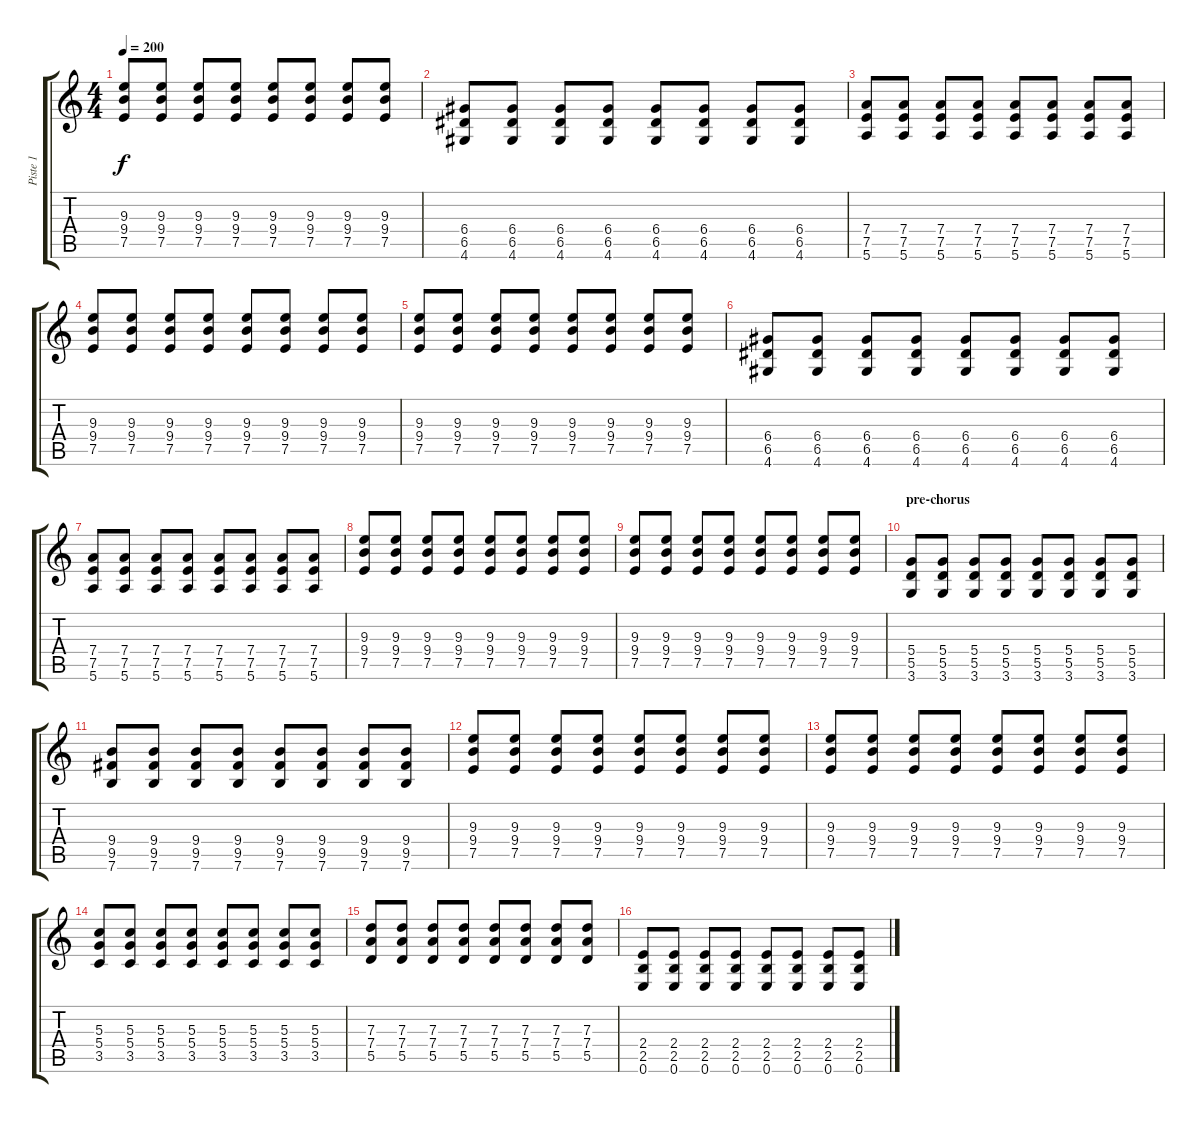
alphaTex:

\track ("Piste 1" "Piste 1") {instrument overdrivenguitar}
\staff {score tabs}
\tuning (E4 B3 G3 D3 A2 E2) {hide}
\ts (4 4)
\tempo 200
\clef g2
\ks c
(9.3 9.4 7.5).8{dy f} (9.3 9.4 7.5).8 (9.3 9.4 7.5).8 (9.3 9.4 7.5).8 (9.3 9.4 7.5).8 (9.3 9.4 7.5).8 (9.3 9.4 7.5).8 (9.3 9.4 7.5).8 |
(6.4 6.5 4.6).8 (6.4 6.5 4.6).8 (6.4 6.5 4.6).8 (6.4 6.5 4.6).8 (6.4 6.5 4.6).8 (6.4 6.5 4.6).8 (6.4 6.5 4.6).8 (6.4 6.5 4.6).8 |
(7.4 7.5 5.6).8 (7.4 7.5 5.6).8 (7.4 7.5 5.6).8 (7.4 7.5 5.6).8 (7.4 7.5 5.6).8 (7.4 7.5 5.6).8 (7.4 7.5 5.6).8 (7.4 7.5 5.6).8 |
(9.3 9.4 7.5).8 (9.3 9.4 7.5).8 (9.3 9.4 7.5).8 (9.3 9.4 7.5).8 (9.3 9.4 7.5).8 (9.3 9.4 7.5).8 (9.3 9.4 7.5).8 (9.3 9.4 7.5).8 |
(9.3 9.4 7.5).8 (9.3 9.4 7.5).8 (9.3 9.4 7.5).8 (9.3 9.4 7.5).8 (9.3 9.4 7.5).8 (9.3 9.4 7.5).8 (9.3 9.4 7.5).8 (9.3 9.4 7.5).8 |
(6.4 6.5 4.6).8 (6.4 6.5 4.6).8 (6.4 6.5 4.6).8 (6.4 6.5 4.6).8 (6.4 6.5 4.6).8 (6.4 6.5 4.6).8 (6.4 6.5 4.6).8 (6.4 6.5 4.6).8 |
(7.4 7.5 5.6).8 (7.4 7.5 5.6).8 (7.4 7.5 5.6).8 (7.4 7.5 5.6).8 (7.4 7.5 5.6).8 (7.4 7.5 5.6).8 (7.4 7.5 5.6).8 (7.4 7.5 5.6).8 |
(9.3 9.4 7.5).8 (9.3 9.4 7.5).8 (9.3 9.4 7.5).8 (9.3 9.4 7.5).8 (9.3 9.4 7.5).8 (9.3 9.4 7.5).8 (9.3 9.4 7.5).8 (9.3 9.4 7.5).8 |
(9.3 9.4 7.5).8 (9.3 9.4 7.5).8 (9.3 9.4 7.5).8 (9.3 9.4 7.5).8 (9.3 9.4 7.5).8 (9.3 9.4 7.5).8 (9.3 9.4 7.5).8 (9.3 9.4 7.5).8 |
\section ("" "pre-chorus")
(5.4 5.5 3.6).8 (5.4 5.5 3.6).8 (5.4 5.5 3.6).8 (5.4 5.5 3.6).8 (5.4 5.5 3.6).8 (5.4 5.5 3.6).8 (5.4 5.5 3.6).8 (5.4 5.5 3.6).8 |
(9.4 9.5 7.6).8 (9.4 9.5 7.6).8 (9.4 9.5 7.6).8 (9.4 9.5 7.6).8 (9.4 9.5 7.6).8 (9.4 9.5 7.6).8 (9.4 9.5 7.6).8 (9.4 9.5 7.6).8 |
(9.3 9.4 7.5).8 (9.3 9.4 7.5).8 (9.3 9.4 7.5).8 (9.3 9.4 7.5).8 (9.3 9.4 7.5).8 (9.3 9.4 7.5).8 (9.3 9.4 7.5).8 (9.3 9.4 7.5).8 |
(9.3 9.4 7.5).8 (9.3 9.4 7.5).8 (9.3 9.4 7.5).8 (9.3 9.4 7.5).8 (9.3 9.4 7.5).8 (9.3 9.4 7.5).8 (9.3 9.4 7.5).8 (9.3 9.4 7.5).8 |
(5.3 5.4 3.5).8 (5.3 5.4 3.5).8 (5.3 5.4 3.5).8 (5.3 5.4 3.5).8 (5.3 5.4 3.5).8 (5.3 5.4 3.5).8 (5.3 5.4 3.5).8 (5.3 5.4 3.5).8 |
(7.3 7.4 5.5).8 (7.3 7.4 5.5).8 (7.3 7.4 5.5).8 (7.3 7.4 5.5).8 (7.3 7.4 5.5).8 (7.3 7.4 5.5).8 (7.3 7.4 5.5).8 (7.3 7.4 5.5).8 |
(2.4 2.5 0.6).8 (2.4 2.5 0.6).8 (2.4 2.5 0.6).8 (2.4 2.5 0.6).8 (2.4 2.5 0.6).8 (2.4 2.5 0.6).8 (2.4 2.5 0.6).8 (2.4 2.5 0.6).8
